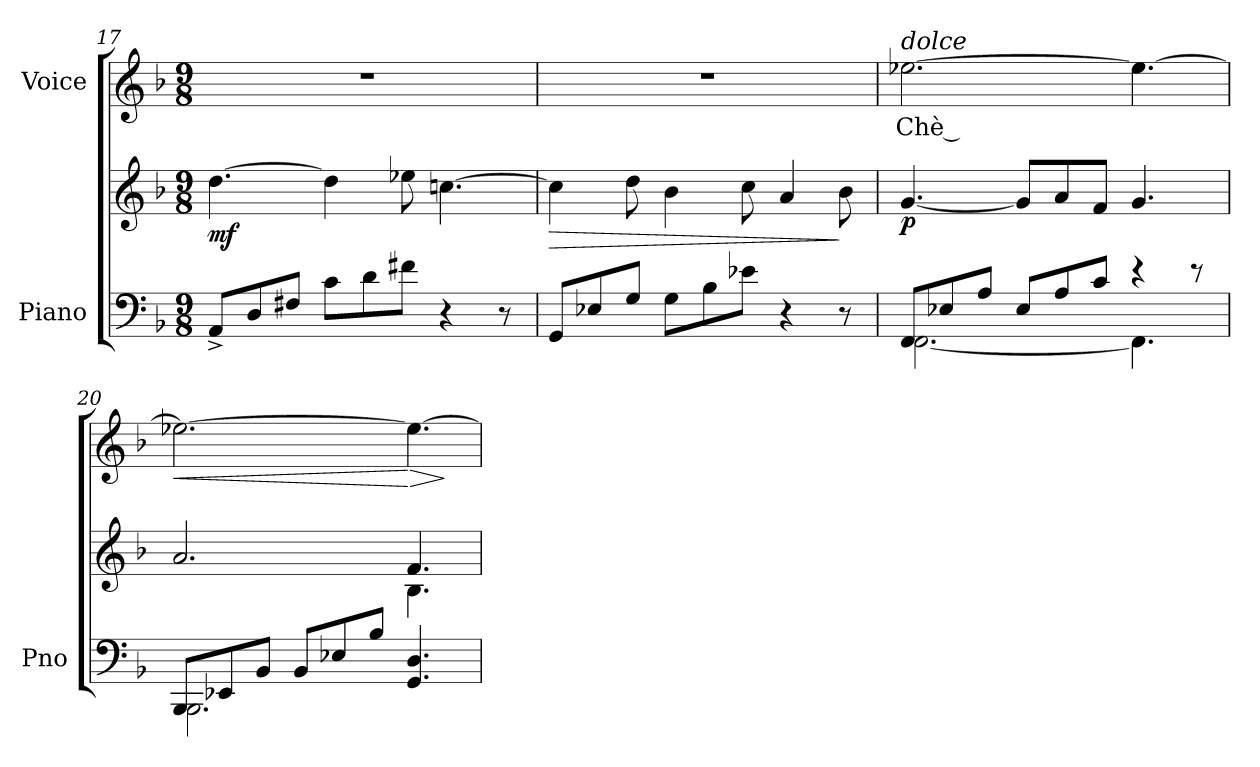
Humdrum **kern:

**kern	**kern	**dynam	**kern	**text	**dynam
*part2	*part2	*part2	*part1	*part1	*part1
*staff3	*staff2	*staff2/3	*staff1	*staff1	*staff1
*I"Piano	*	*	*I"Voice	*	*
*I'Pno	*	*	*	*	*
*clefF4	*clefG2	*	*clefG2	*	*
*k[b-]	*k[b-]	*	*k[b-]	*	*
*M9/8	*M9/8	*	*M9/8	*	*
=17	=17	=17	=17	=17	=17
!	!	!LO:DY:b	!	!	!
8AA^/L	[4.dd\	mf	8%9r	.	.
8D/	.	.	.	.	.
8F#X/J	.	.	.	.	.
8c\L	4dd\]	.	.	.	.
8d\	.	.	.	.	.
8f#X\J	8ee-X\	.	.	.	.
4r	[4.ccn\	.	.	.	.
8r	.	.	.	.	.
=18	=18	=18	=18	=18	=18
!	!	!LO:HP:b	!	!	!
8GG/L	4cc\]	>	8%9r	.	.
8E-X/	.	.	.	.	.
8G/J	8dd\	.	.	.	.
8G\L	4b-\	.	.	.	.
8B-\	.	.	.	.	.
8e-X\J	8cc\	.	.	.	.
4r	4a/	.	.	.	.
8r	8b-\	]	.	.	.
=19	=19	=19	=19	=19	=19
*^	*	*	*	*	*
!	!	!	!	!LO:TX:i:t=dolce	!	!
!	!	!	!LO:DY:b	!	!	!
8FF/L	[2.FF\	[4.g/	p	[2.ee-X\	Chè --	.
8E-X/	.	.	.	.	.	.
8A/J	.	.	.	.	.	.
8E-/L	.	8g/L]	.	.	.	.
8A/	.	8a/	.	.	.	.
8c/J	.	8f/J	.	.	.	.
4r	4.FF\]	4.g/	.	4.ee-\_	.	.
8r	.	.	.	.	.	.
=20	=20	=20	=20	=20	=20	=20
*	*	*^	*	*	*	*
!	!	!	!	!	!	!	!LO:HP:b
8BBB-/L	2.BBB-\	2.a/	2.ryy	.	2.ee-X\_	.	<
8EE-X/	.	.	.	.	.	.	.
8BB-/J	.	.	.	.	.	.	.
8BB-/L	.	.	.	.	.	.	.
8E-X/	.	.	.	.	.	.	.
8B-/J	.	.	.	.	.	.	.
!	!	!	!	!	!	!	!LO:HP:n=1:b
4.GG/ 4.D/	4.ryy	4.f/	4.B-\	.	4.ee-\_	.	[ >
*v	*v	*	*	*	*	*	*
*	*v	*v	*	*	*	*
.	.	.	.	.	]
=	=	=	=	=	=
*-	*-	*-	*-	*-	*-
